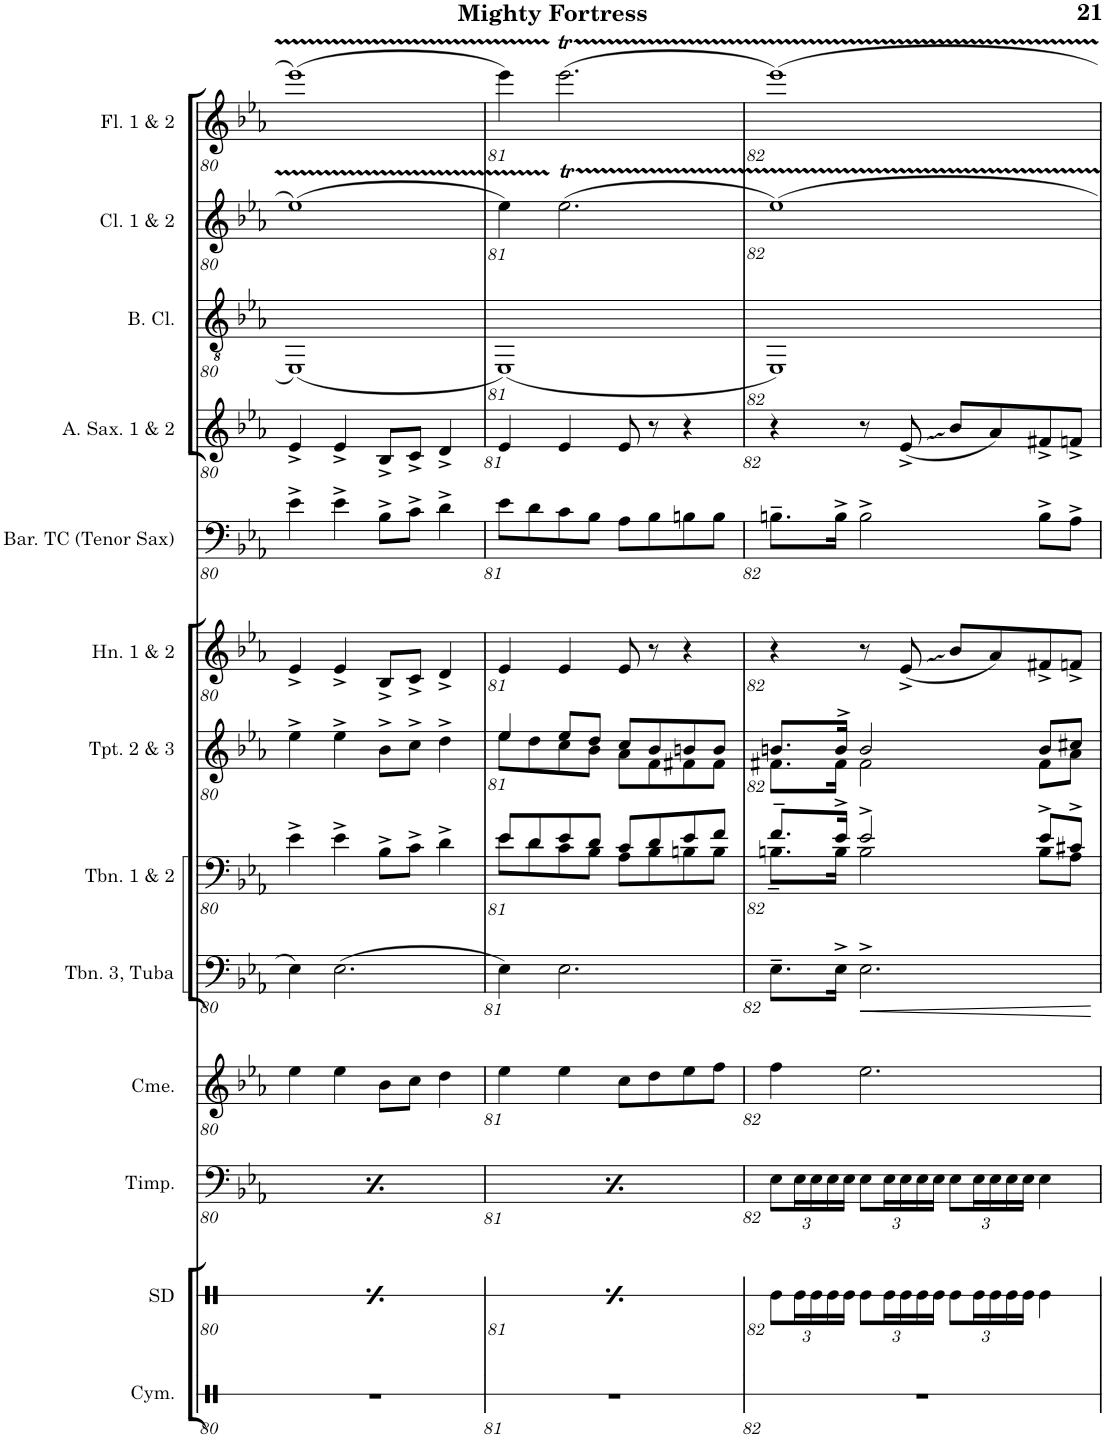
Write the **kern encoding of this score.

**kern	**kern	**kern	**kern	**kern	**dynam	**kern	**kern	**kern	**kern	**kern	**kern	**kern	**kern
*part13	*part12	*part11	*part10	*part9	*part9	*part8	*part7	*part6	*part5	*part4	*part3	*part2	*part1
*staff13	*staff12	*staff11	*staff10	*staff9	*staff9	*staff8	*staff7	*staff6	*staff5	*staff4	*staff3	*staff2	*staff1
*I"Aux Percussion	*I"Snare Drum	*I"Timpani	*I"Chimes	*I"Trombone 3, Tuba	*	*I"Trombone 1 &amp; 2	*I"Trumpet 2 &amp; 3	*I"Horn 1 &amp; 2	*I"Baritone TC (Tenor Sax)	*I"Alto Saxophone 1 &amp; 2	*I"Bass Clarinet	*I"Clarinet 1 &amp; 2	*I"Flute 1 &amp; 2
*I'Aux Perc	*I'SD	*I'Timp.	*I'Cme.	*I'Tbn. 3, Tuba	*	*I'Tbn. 1 &amp; 2	*I'Tpt. 2 &amp; 3	*I'Hn. 1 &amp; 2	*I'Bar. TC (Tenor Sax)	*I'A. Sax. 1 &amp; 2	*I'B. Cl.	*I'Cl. 1 &amp; 2	*I'Fl. 1 &amp; 2
!!LO:PB:g=z
*clefX	*clefX	*clefF4	*clefG2	*clefF4	*	*clefF4	*clefG2	*clefG2	*clefF4	*clefG2	*clefGv2	*clefG2	*clefG2
*	*	*	*	*	*	*	*Trd1c2	*Trd4c7	*Trd4c7	*Trd5c9	*Trd8c14	*Trd1c2	*
*k[]	*k[]	*k[b-e-a-]	*k[b-e-a-]	*k[b-e-a-]	*	*k[b-e-a-]	*k[b-e-a-]	*k[b-e-a-]	*k[b-e-a-]	*k[b-e-a-]	*k[b-e-a-]	*k[b-e-a-]	*k[b-e-a-]
*M4/4	*M4/4	*M4/4	*M4/4	*M4/4	*	*M4/4	*M4/4	*M4/4	*M4/4	*M4/4	*M4/4	*M4/4	*M4/4
*	*Xbrackettup	*Xbrackettup	*	*	*	*	*	*	*	*	*	*	*
=80	=80	=80	=80	=80	=80	=80	=80	=80	=80	=80	=80	=80	=80
1r	(12Re\L	12E-\L	4ee-\	4E-\	.	4e-^\	4ee-^\	4e-^/	4e-^\	4e-^/	(1EE-	(1ee-	(1eee-
.	24Re\L	24E-\L	.	.	.	.	.	.	.	.	.	.	.
.	24Re\	24E-\	.	.	.	.	.	.	.	.	.	.	.
.	24Re\	24E-\	.	.	.	.	.	.	.	.	.	.	.
.	24Re\JJ	24E-\JJ	.	.	.	.	.	.	.	.	.	.	.
.	12Re\L	12E-\L	4ee-\	(2.E-\	.	4e-^\	4ee-^\	4e-^/	4e-^\	4e-^/	.	.	.
.	24Re\L	24E-\L	.	.	.	.	.	.	.	.	.	.	.
.	24Re\	24E-\	.	.	.	.	.	.	.	.	.	.	.
.	24Re\	24E-\	.	.	.	.	.	.	.	.	.	.	.
.	24Re\JJ	24E-\JJ	.	.	.	.	.	.	.	.	.	.	.
.	12Re\L	12E-\L	8b-\L	.	.	8B-^\L	8b-^\L	8B-^/L	8B-^\L	8B-^/L	.	.	.
.	24Re\L	24E-\L	.	.	.	.	.	.	.	.	.	.	.
.	24Re\	24E-\	8cc\J	.	.	8c^\J	8cc^\J	8c^/J	8c^\J	8c^/J	.	.	.
.	24Re\	24E-\	.	.	.	.	.	.	.	.	.	.	.
.	24Re\JJ	24E-\JJ	.	.	.	.	.	.	.	.	.	.	.
.	12Re\L	12E-\L	4dd\	.	.	4d^\	4dd^\	4d^/	4d^\	4d^/	.	.	.
.	24Re\L	24E-\L	.	.	.	.	.	.	.	.	.	.	.
.	24Re\	24E-\	.	.	.	.	.	.	.	.	.	.	.
.	24Re\	24E-\	.	.	.	.	.	.	.	.	.	.	.
.	24Re\JJ	24E-\JJ	.	.	.	.	.	.	.	.	.	.	.
=81	=81	=81	=81	=81	=81	=81	=81	=81	=81	=81	=81	=81	=81
*	*	*	*	*	*	*^	*^	*	*	*	*	*	*
1r	(12Re\L	12E-\L	4ee-\	4E-\)	.	8e-\L	8e-/L	4ee-/	8ee-\L	4e-/	8e-\L	4e-/	(1EE-)	4ee-\)	4eee-\)
.	24Re\L	24E-\L	.	.	.	.	.	.	.	.	.	.	.	.	.
.	24Re\	24E-\	.	.	.	8d\	8d/	.	8dd\	.	8d\	.	.	.	.
.	24Re\	24E-\	.	.	.	.	.	.	.	.	.	.	.	.	.
.	24Re\JJ	24E-\JJ	.	.	.	.	.	.	.	.	.	.	.	.	.
.	12Re\L	12E-\L	4ee-\	2.E-\	.	8c\	8e-/	8ee-/L	8cc\	4e-/	8c\	4e-/	.	(2.ee-T\	(2.eee-T\
.	24Re\L	24E-\L	.	.	.	.	.	.	.	.	.	.	.	.	.
.	24Re\	24E-\	.	.	.	8B-\J	8d/J	8dd/J	8b-\J	.	8B-\J	.	.	.	.
.	24Re\	24E-\	.	.	.	.	.	.	.	.	.	.	.	.	.
.	24Re\JJ	24E-\JJ	.	.	.	.	.	.	.	.	.	.	.	.	.
.	12Re\L	12E-\L	8cc\L	.	.	8A-\L	8c/L	8cc/L	8a-\L	8e-/	8A-\L	8e-/	.	.	.
.	24Re\L	24E-\L	.	.	.	.	.	.	.	.	.	.	.	.	.
.	24Re\	24E-\	8dd\	.	.	8B-\	8d/	8b-/	8f\	8r	8B-\	8r	.	.	.
.	24Re\	24E-\	.	.	.	.	.	.	.	.	.	.	.	.	.
.	24Re\JJ	24E-\JJ	.	.	.	.	.	.	.	.	.	.	.	.	.
.	12Re\L	12E-\L	8ee-\	.	.	8Bn\	8e-/	8bn/	8f#X\	4r	8Bn\	4r	.	.	.
.	24Re\L	24E-\L	.	.	.	.	.	.	.	.	.	.	.	.	.
.	24Re\	24E-\	8ff\J	.	.	8B\J	8f/J	8b/J	8f#\J	.	8B\J	.	.	.	.
.	24Re\	24E-\	.	.	.	.	.	.	.	.	.	.	.	.	.
.	24Re\JJ	24E-\JJ	.	.	.	.	.	.	.	.	.	.	.	.	.
=82	=82	=82	=82	=82	=82	=82	=82	=82	=82	=82	=82	=82	=82	=82	=82
1r	12Re\L	12E-\L	4ff\	8.E-~\L	.	8.Bn~<\L	8.f~/L	8.bn/L	8.f#X\L	4r	8.Bn~\L	4r	1EE-)	1ee-)	1eee-)
.	24Re\L	24E-\L	.	.	.	.	.	.	.	.	.	.	.	.	.
.	24Re\	24E-\	.	.	.	.	.	.	.	.	.	.	.	.	.
.	24Re\	24E-\	.	.	.	.	.	.	.	.	.	.	.	.	.
.	.	.	.	16E-^\Jk	.	16B^>\Jk	16e-/Jk	16b^/Jk	16f#\Jk	.	16B^\Jk	.	.	.	.
.	24Re\JJ	24E-\JJ	.	.	.	.	.	.	.	.	.	.	.	.	.
!	!	!	!	!	!LO:HP:b	!	!	!	!	!	!	!	!	!	!
.	12Re\L	12E-\L	2.ee-\	2.E-^\	<	2B^>\	2e-/	2b/	2f#\	8r	2B^\	8r	.	.	.
.	24Re\L	24E-\L	.	.	.	.	.	.	.	.	.	.	.	.	.
.	24Re\	24E-\	.	.	.	.	.	.	.	(8e-^/	.	(8e-^/	.	.	.
.	24Re\	24E-\	.	.	.	.	.	.	.	.	.	.	.	.	.
.	24Re\JJ	24E-\JJ	.	.	.	.	.	.	.	.	.	.	.	.	.
.	12Re\L	12E-\L	.	.	.	.	.	.	.	8b-/L	.	8b-/L	.	.	.
.	24Re\L	24E-\L	.	.	.	.	.	.	.	.	.	.	.	.	.
.	24Re\	24E-\	.	.	.	.	.	.	.	8a-/)	.	8a-/)	.	.	.
.	24Re\	24E-\	.	.	.	.	.	.	.	.	.	.	.	.	.
.	24Re\JJ	24E-\JJ	.	.	.	.	.	.	.	.	.	.	.	.	.
.	4Re\	4E-\	.	.	.	8B^>\L	8e-/L	8b/L	8f#\L	8f#X^/	8B^\L	8f#X^/	.	.	.
.	.	.	.	.	.	8A-^>\J	8c#X/J	8cc#X/J	8a-\J	8fn^/J	8A-^\J	8fn^/J	.	.	.
*	*	*	*	*	*	*v	*v	*	*	*	*	*	*	*	*
*	*	*	*	*	*	*	*v	*v	*	*	*	*	*	*
.	.	.	.	.	[	.	.	.	.	.	.	.	.
=	=	=	=	=	=	=	=	=	=	=	=	=	=
*-	*-	*-	*-	*-	*-	*-	*-	*-	*-	*-	*-	*-	*-
